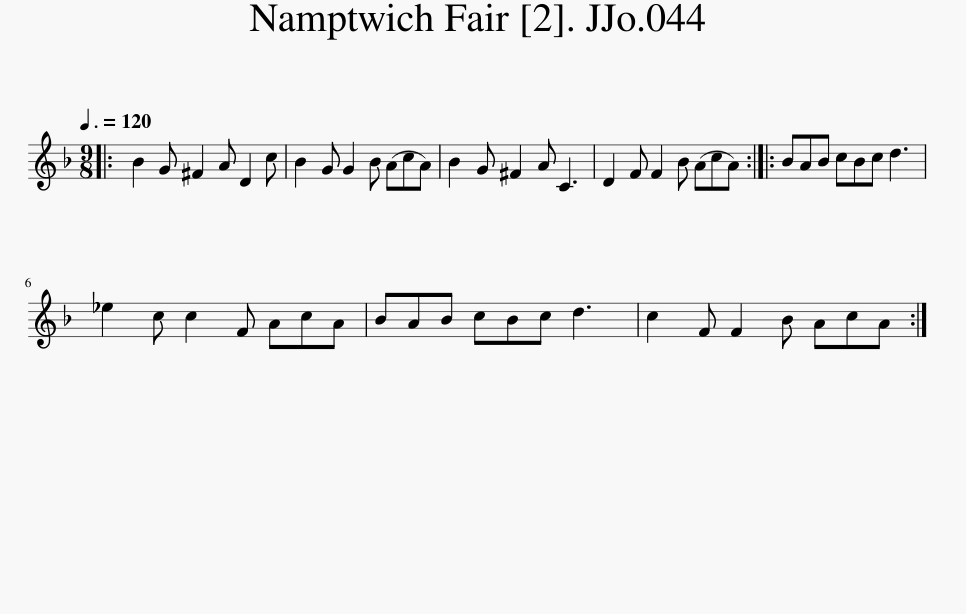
X:1
L:1/8
Q:3/8=120
M:9/8
I:linebreak $
K:Dmin
V:1 treble
V:1
|: B2 G ^F2 A D2 c | B2 G G2 B (AcA) | B2 G ^F2 A C3 | D2 F F2 B (AcA) :: BAB cBc d3 |$ %5
 _e2 c c2 F AcA | BAB cBc d3 | c2 F F2 B AcA :| %8
